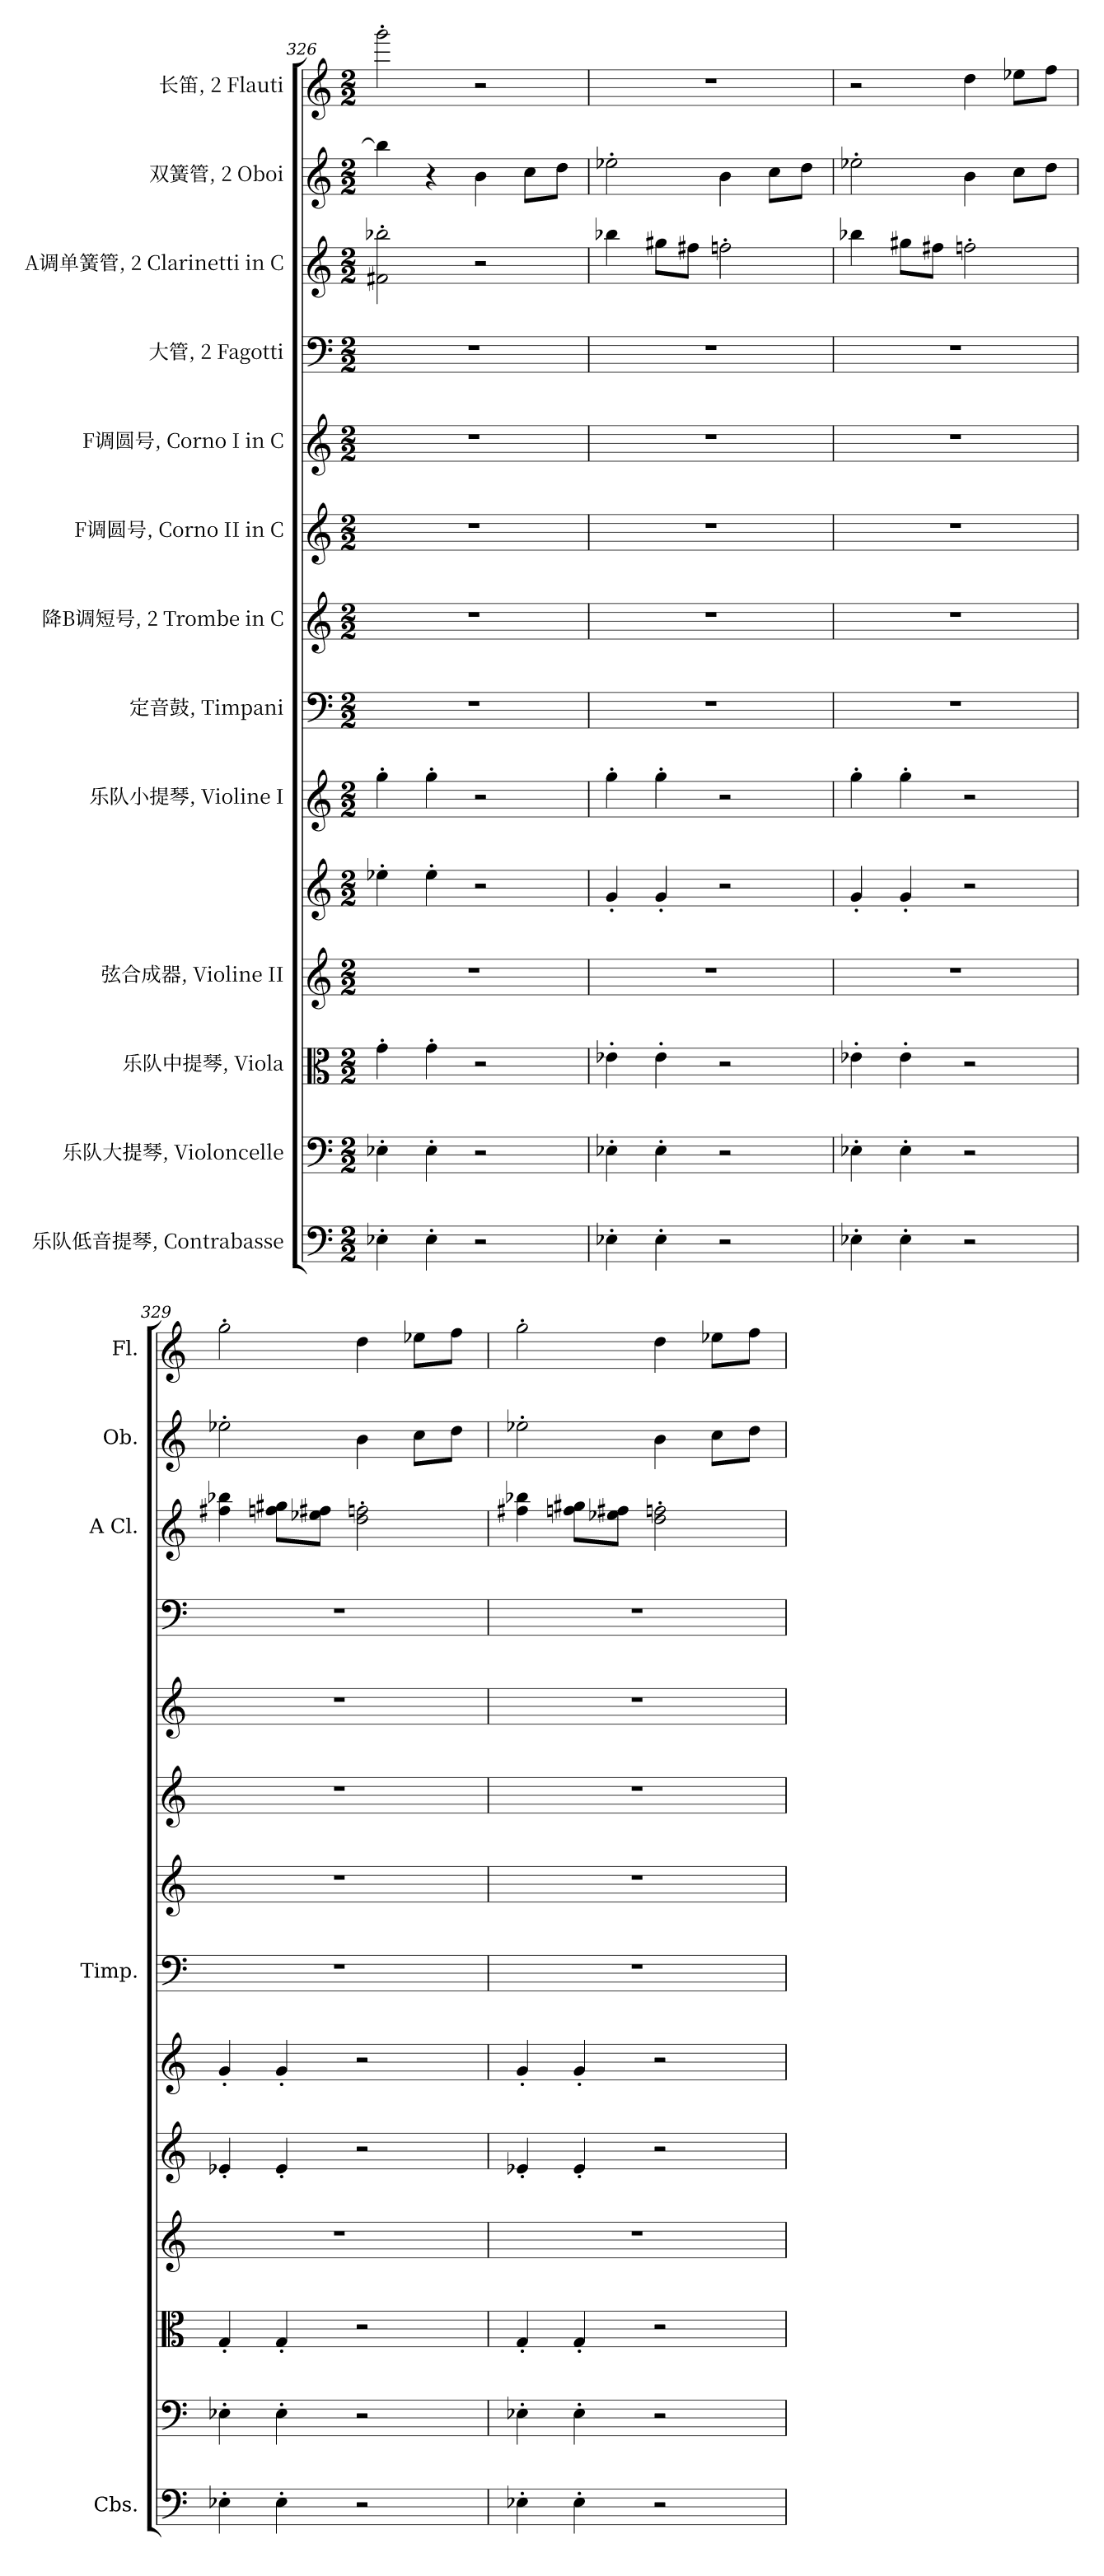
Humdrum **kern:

**kern	**kern	**kern	**kern	**kern	**kern	**kern	**kern	**kern	**kern	**kern	**kern	**kern	**kern
*part13	*part12	*part11	*part10	*part10	*part9	*part8	*part7	*part6	*part5	*part4	*part3	*part2	*part1
*staff14	*staff13	*staff12	*staff11	*staff10	*staff9	*staff8	*staff7	*staff6	*staff5	*staff4	*staff3	*staff2	*staff1
*I"乐队低音提琴, Contrabasse	*I"乐队大提琴, Violoncelle	*I"乐队中提琴, Viola	*I"弦合成器, Violine II	*	*I"乐队小提琴, Violine I	*I"定音鼓, Timpani	*I"降B调短号, 2 Trombe in C	*I"F调圆号, Corno II in C	*I"F调圆号, Corno I in C	*I"大管, 2 Fagotti	*I"A调单簧管, 2 Clarinetti in C	*I"双簧管, 2 Oboi	*I"长笛, 2 Flauti
*I'Cbs.	*	*	*	*	*	*I'Timp.	*	*	*	*	*I'A Cl.	*I'Ob.	*I'Fl.
*clefF4	*clefF4	*clefC3	*clefG2	*clefG2	*clefG2	*clefF4	*clefG2	*clefG2	*clefG2	*clefF4	*clefG2	*clefG2	*clefG2
*ITrd7c12	*	*	*	*	*	*	*ITrd1c2	*ITrd4c7	*ITrd4c7	*	*ITrd2c3	*	*
*k[]	*k[]	*k[]	*k[]	*k[]	*k[]	*k[]	*k[b-e-]	*k[b-]	*k[b-]	*k[]	*k[f#c#g#]	*k[]	*k[]
*M2/2	*M2/2	*M2/2	*M2/2	*M2/2	*M2/2	*M2/2	*M2/2	*M2/2	*M2/2	*M2/2	*M2/2	*M2/2	*M2/2
=326	=326	=326	=326	=326	=326	=326	=326	=326	=326	=326	=326	=326	=326
4EE-X'\	4E-X'\	4g'\	1r	4ee-X'\	4gg'\	1r	1r	1r	1r	1r	2d#X\' 2ggn\'	4bb-\]	2ggg'\
4EE-'\	4E-'\	4g'\	.	4ee-'\	4gg'\	.	.	.	.	.	.	4r	.
2r	2r	2r	.	2r	2r	.	.	.	.	.	2r	4b\	2r
.	.	.	.	.	.	.	.	.	.	.	.	8cc\L	.
.	.	.	.	.	.	.	.	.	.	.	.	8dd\J	.
!!LO:PB:g=z
=327	=327	=327	=327	=327	=327	=327	=327	=327	=327	=327	=327	=327	=327
*	*	*	*	*	*	*	*	*	*	*	*	*	*MM245
4EE-X'\	4E-X'\	4e-X'\	1r	4g'/	4gg'\	1r	1r	1r	1r	1r	4ggn\	2ee-X'\	1r
4EE-'\	4E-'\	4e-'\	.	4g'/	4gg'\	.	.	.	.	.	8ee#X\L	.	.
.	.	.	.	.	.	.	.	.	.	.	8dd#X\J	.	.
2r	2r	2r	.	2r	2r	.	.	.	.	.	2ddn'\	4b\	.
.	.	.	.	.	.	.	.	.	.	.	.	8cc\L	.
.	.	.	.	.	.	.	.	.	.	.	.	8dd\J	.
=328	=328	=328	=328	=328	=328	=328	=328	=328	=328	=328	=328	=328	=328
*	*	*	*	*	*	*	*	*	*	*	*	*	*MM241
4EE-X'\	4E-X'\	4e-X'\	1r	4g'/	4gg'\	1r	1r	1r	1r	1r	4ggn\	2ee-X'\	2r
4EE-'\	4E-'\	4e-'\	.	4g'/	4gg'\	.	.	.	.	.	8ee#X\L	.	.
.	.	.	.	.	.	.	.	.	.	.	8dd#X\J	.	.
2r	2r	2r	.	2r	2r	.	.	.	.	.	2ddn'\	4b\	4dd\
.	.	.	.	.	.	.	.	.	.	.	.	8cc\L	8ee-X\L
.	.	.	.	.	.	.	.	.	.	.	.	8dd\J	8ff\J
=329	=329	=329	=329	=329	=329	=329	=329	=329	=329	=329	=329	=329	=329
*	*	*	*	*	*	*	*	*	*	*	*	*	*MM237
4EE-X'\	4E-X'\	4G'/	1r	4e-X'/	4g'/	1r	1r	1r	1r	1r	4dd#X\ 4ggn\	2ee-X'\	2gg'\
4EE-'\	4E-'\	4G'/	.	4e-'/	4g'/	.	.	.	.	.	8ddn\ 8ee#X\L	.	.
.	.	.	.	.	.	.	.	.	.	.	8ccn\ 8dd#X\J	.	.
2r	2r	2r	.	2r	2r	.	.	.	.	.	2b\' 2ddn\'	4b\	4dd\
.	.	.	.	.	.	.	.	.	.	.	.	8cc\L	8ee-X\L
.	.	.	.	.	.	.	.	.	.	.	.	8dd\J	8ff\J
!!LO:PB:g=z
=330	=330	=330	=330	=330	=330	=330	=330	=330	=330	=330	=330	=330	=330
*	*	*	*	*	*	*	*	*	*	*	*	*	*MM233
4EE-X'\	4E-X'\	4G'/	1r	4e-X'/	4g'/	1r	1r	1r	1r	1r	4dd#X\ 4ggn\	2ee-X'\	2gg'\
4EE-'\	4E-'\	4G'/	.	4e-'/	4g'/	.	.	.	.	.	8ddn\ 8ee#X\L	.	.
.	.	.	.	.	.	.	.	.	.	.	8ccn\ 8dd#X\J	.	.
2r	2r	2r	.	2r	2r	.	.	.	.	.	2b\' 2ddn\'	4b\	4dd\
.	.	.	.	.	.	.	.	.	.	.	.	8cc\L	8ee-X\L
.	.	.	.	.	.	.	.	.	.	.	.	8dd\J	8ff\J
=	=	=	=	=	=	=	=	=	=	=	=	=	=
*-	*-	*-	*-	*-	*-	*-	*-	*-	*-	*-	*-	*-	*-
